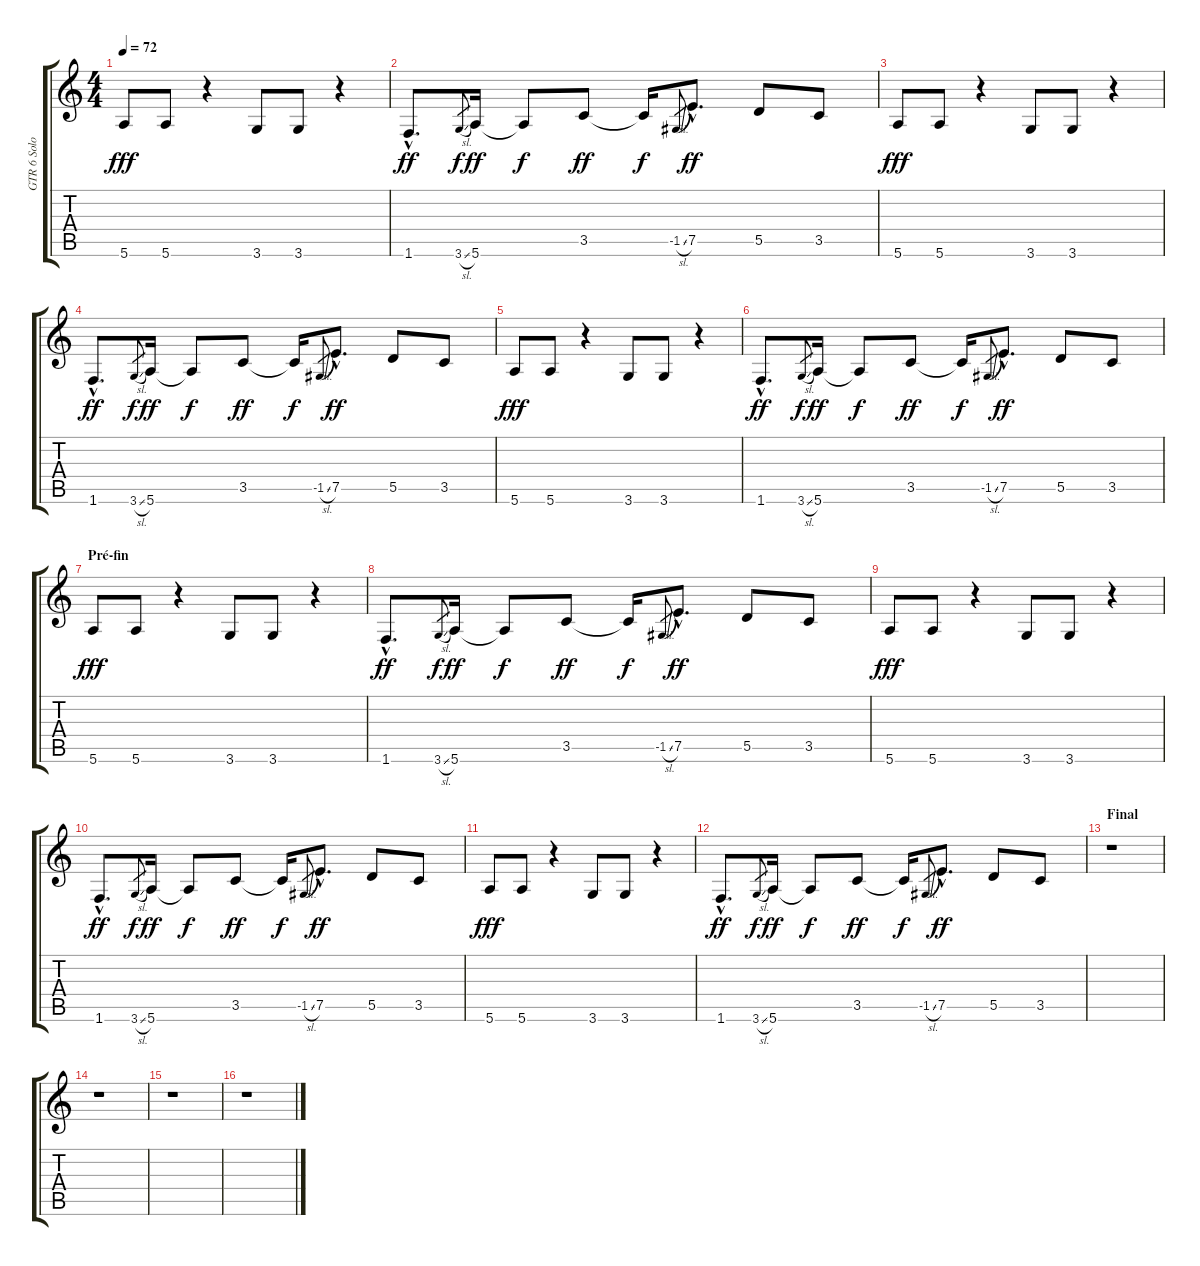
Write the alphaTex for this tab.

\track ("GTR 6 Solo 2" "GTR 6 Solo") {instrument distortionguitar}
\staff {score tabs}
\tuning (E4 B3 G3 D3 A2 E2) {hide}
\ts (4 4)
\tempo 72
\clef g2
\ks c
5.6.8{dy fff} 5.6.8 r.4 3.6.8 3.6.8 r.4 |
1.6{hac}.8{d dy ff} 3.6{sl}.8{gr dy f} 5.6.16{dy ff} 5.6{t}.8{dy f} 3.5.8{dy ff} 3.5{t}.16{dy f} -1.5{sl}.8{gr} 7.5{hac}.8{d dy ff} 5.5.8 3.5.8 |
5.6.8{dy fff} 5.6.8 r.4 3.6.8 3.6.8 r.4 |
1.6{hac}.8{d dy ff} 3.6{sl}.8{gr dy f} 5.6.16{dy ff} 5.6{t}.8{dy f} 3.5.8{dy ff} 3.5{t}.16{dy f} -1.5{sl}.8{gr} 7.5{hac}.8{d dy ff} 5.5.8 3.5.8 |
5.6.8{dy fff} 5.6.8 r.4 3.6.8 3.6.8 r.4 |
1.6{hac}.8{d dy ff} 3.6{sl}.8{gr dy f} 5.6.16{dy ff} 5.6{t}.8{dy f} 3.5.8{dy ff} 3.5{t}.16{dy f} -1.5{sl}.8{gr} 7.5{hac}.8{d dy ff} 5.5.8 3.5.8 |
\section ("" "Pré-fin")
5.6.8{dy fff} 5.6.8 r.4 3.6.8 3.6.8 r.4 |
1.6{hac}.8{d dy ff} 3.6{sl}.8{gr dy f} 5.6.16{dy ff} 5.6{t}.8{dy f} 3.5.8{dy ff} 3.5{t}.16{dy f} -1.5{sl}.8{gr} 7.5{hac}.8{d dy ff} 5.5.8 3.5.8 |
5.6.8{dy fff} 5.6.8 r.4 3.6.8 3.6.8 r.4 |
1.6{hac}.8{d dy ff} 3.6{sl}.8{gr dy f} 5.6.16{dy ff} 5.6{t}.8{dy f} 3.5.8{dy ff} 3.5{t}.16{dy f} -1.5{sl}.8{gr} 7.5{hac}.8{d dy ff} 5.5.8 3.5.8 |
5.6.8{dy fff} 5.6.8 r.4 3.6.8 3.6.8 r.4 |
1.6{hac}.8{d dy ff} 3.6{sl}.8{gr dy f} 5.6.16{dy ff} 5.6{t}.8{dy f} 3.5.8{dy ff} 3.5{t}.16{dy f} -1.5{sl}.8{gr} 7.5{hac}.8{d dy ff} 5.5.8 3.5.8 |
\section ("" "Final")
r.1 |
r.1 |
r.1 |
r.1
